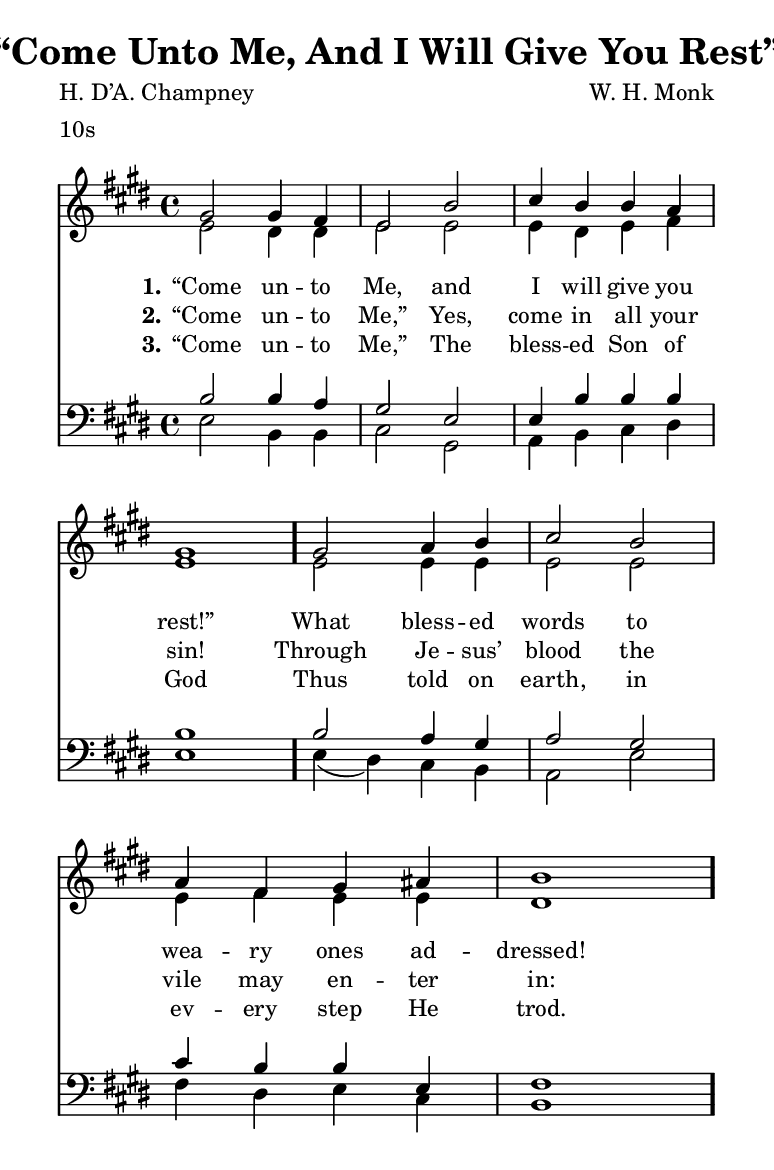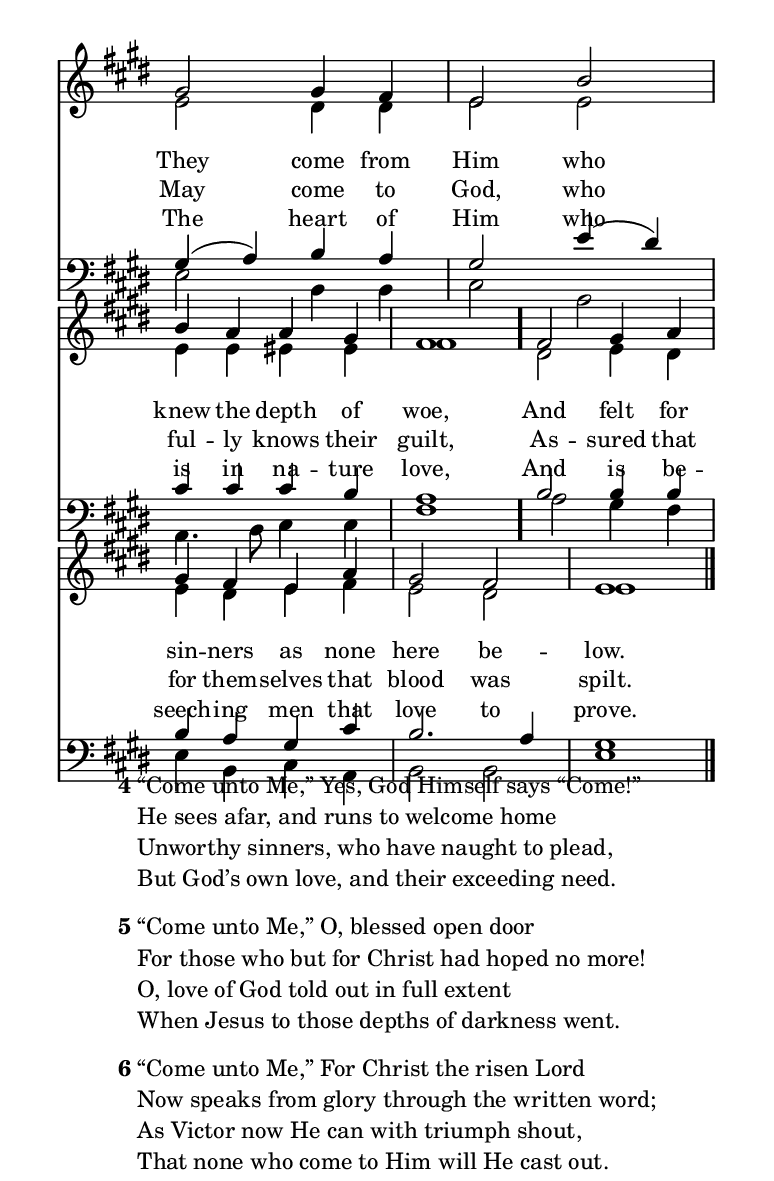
\include "common/global.ily"
\paper {
  \include "common/paper.ily"
  %ragged-bottom = ##t
  %ragged-last-bottom = ##t
  systems-per-page = 3
  %page-count = ##f
}

\header{
  hymnnumber = "76"
  title = "“Come Unto Me, And I Will Give You Rest”"
  tunename = "Eventide"
  meter = "10s"
  poet = "H. D’A. Champney"
  composer = "W. H. Monk"
  %copyright = ""
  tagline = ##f
}

% for fermata in MIDI
ta = { \tempo 4=110 }
tb = { \tempo 4=55  }

patternAA = { c2      c4 c4 | c2 c2      | c4  c4 c4 c4 | c1 }
patternAB = { c4( c4) c4 c4 | c2 c2      | c4  c4 c4 c4 | c1 }
patternAC = { c4( c4) c4 c4 | c2 c4( c4) | c4  c4 c4 c4 | c1 }
patternAD = { c2      c4 c4 | c2 c2      | c4. c8 c4 c4 | c1 }

patternBA = { c2 c4 c4 | c4 c4 c4 c4 | c2  c2 | c1 }
patternBB = { c2 c4 c4 | c4 c4 c4 c4 | c2. c4 | c1 }

global = {
  \include "common/overrides.ily"
  \override Staff.TimeSignature.style = #'()
  \time 4/4
  \override Score.MetronomeMark.transparent = ##t % hide all fermata changes too
  \ta
  \key e \major
  %\partial 4
  \autoBeamOff
}

notesSoprano = {
\global
\relative c'' {

  \changePitch \patternAA { gis gis fis | e b' | cis b b a | gis }
  \changePitch \patternAA { gis a b | cis b | a fis gis ais | b }
  \changePitch \patternAA { gis gis fis | e b' | b a a gis | fis }
  \changePitch \patternBA { fis gis a | gis fis e a | gis fis | e }

  \bar "|."

}
}

notesAlto = {
\global
\relative e' {

  \changePitch \patternAA { e dis dis | e e | e dis e fis | e }
  \changePitch \patternAA { e e e | e e | e fis e e | dis }
  \changePitch \patternAA { e dis dis | e e | e e eis eis | fis }
  \changePitch \patternBA { dis e dis | e dis e fis | e dis | e }

}
}

notesTenor = {
\global
\relative a {

  \changePitch \patternAA { b b a | gis e | e b' b b | b }
  \changePitch \patternAA { b a gis | a gis | cis b b e, | fis }
  \changePitch \patternAC { gis a b a | gis e' dis | cis cis cis b | a }
  \changePitch \patternBB { b b b | b a gis cis | b a | gis }

}
}

notesBass = {
\global
\relative f {

  \changePitch \patternAA { e b b | cis gis | a b cis dis | e }
  \changePitch \patternAB { e dis cis b | a e' | fis dis e cis | b }
  \changePitch \patternAD { e b b | cis gis | a b cis cis | fis }
  \changePitch \patternBA { a gis fis | e b cis a | b b e }

}
}

wordsA = \lyricmode {
\set stanza = "1."

“Come un -- to Me, and I will give you rest!” \bar "."
What bless -- ed words to wea -- ry ones ad -- dressed! \bar "."
They come from Him who knew the depth of woe, \bar "."
And felt for sin -- ners as none here be -- low. \bar "."

}

wordsB = \lyricmode {
\set stanza = "2."

“Come un -- to Me,” Yes, come in all your sin!
Through Je -- sus’ blood the vile may en -- ter in:
May come to God, who ful -- ly knows their guilt,
As -- sured that for them -- selves that blood was spilt.

}

wordsC = \lyricmode {
\set stanza = "3."

“Come un -- to Me,” The bless -- ed Son of God
Thus told on earth, in ev -- ery step He trod.
The heart of Him who is in na -- ture love,
And is be -- seech -- ing men that love to prove.

}

wordsD = \markuplist {

\line { “Come unto Me,” Yes, God Himself says “Come!” }
\line { He sees afar, and runs to welcome home }
\line { Unworthy sinners, who have naught to plead, }
\line { But God’s own love, and their exceeding need. }

}

wordsE = \markuplist {

\line { “Come unto Me,” O, blessed open door }
\line { For those who but for Christ had hoped no more! }
\line { O, love of God told out in full extent }
\line { When Jesus to those depths of darkness went. }

}

wordsF = \markuplist {

\line { “Come unto Me,” For Christ the risen Lord }
\line { Now speaks from glory through the written word; }
\line { As Victor now He can with triumph shout, }
\line { That none who come to Him will He cast out. }

}

\score {
  \context ChoirStaff <<
    \context Staff = upper <<
      \set ChoirStaff.systemStartDelimiter = #'SystemStartBar
      \context Voice  = sopranos { \voiceOne << \notesSoprano >> }
      \context Voice  = altos { \voiceTwo << \notesAlto >> }
      \context Lyrics = one   \lyricsto sopranos \wordsA
      \context Lyrics = two   \lyricsto sopranos \wordsB
      \context Lyrics = three \lyricsto sopranos \wordsC
    >>
    \context Staff = men <<
      \clef bass
      \context Voice  = tenors { \voiceOne << \notesTenor >> }
      \context Voice  = basses { \voiceTwo << \notesBass >> }
    >>
  >>
  \layout {
    \include "common/layout.ily"
  }
  \midi{
    \include "common/midi.ily"
  }
}

\noPageBreak

%{
% Attempting to lay out just like EOG, without great success
\markup {
	\fill-line {
		\hspace #0.1
		\column {
			\fill-line {
				\hspace #0.1
				\line{ \bold 4 \column { \wordsD } } %\combine \null \vspace #0.4
				\hspace #0.1
				\line{ \bold 5 \column { \wordsE } } %\combine \null \vspace #0.4
			}

			\combine \null \vspace #1.4

			\fill-line { %\column {
				\hspace #0.1
				\line{ \bold 6 \column { \wordsF } } %\combine \null \vspace #0.4
				\hspace #0.1
			}
		}
		\hspace #0.1
	}
}
%}

\markup { \fill-line { \column {
  \line{ \bold 4 \column { \wordsD } } \combine \null \vspace #0.4
  \line{ \bold 5 \column { \wordsE } } \combine \null \vspace #0.4
  \line{ \bold 6 \column { \wordsF } } %\combine \null \vspace #0.4
} } }

\version "2.18.0"  % necessary for upgrading to future LilyPond versions.

% vi:set et ts=2 sw=2 ai nocindent syntax=lilypond:
